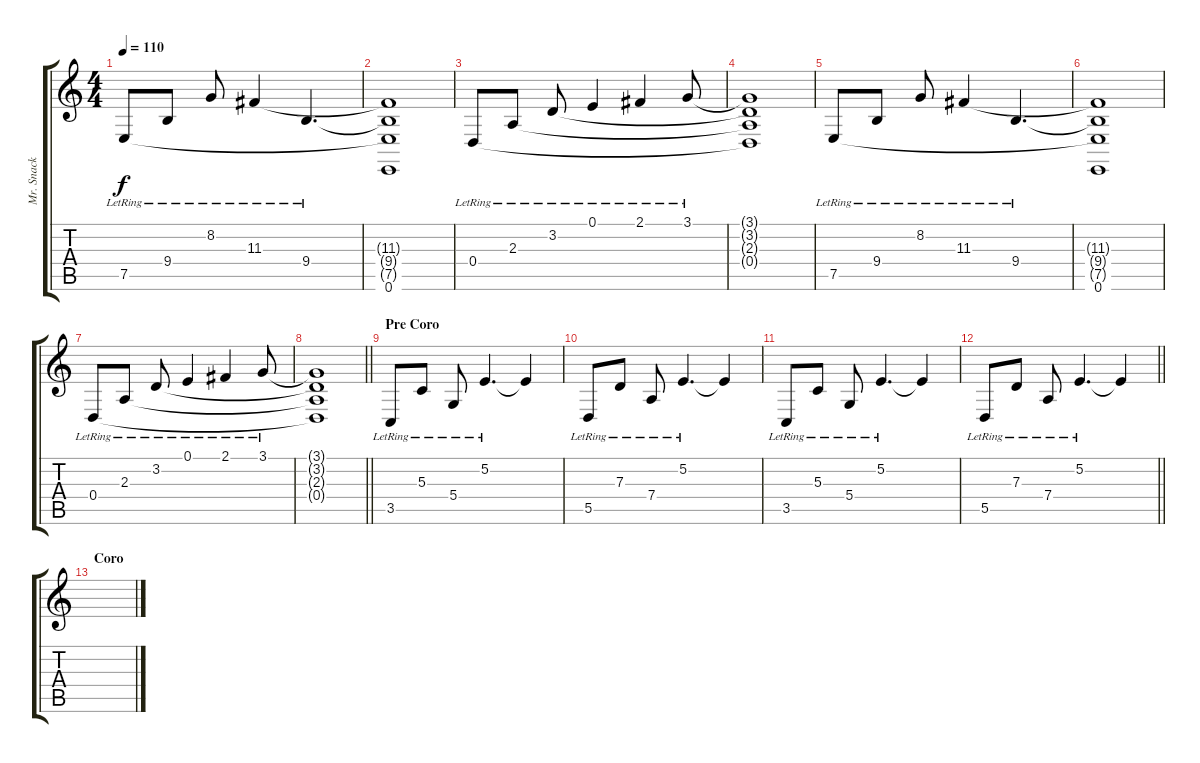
\track ("Mr. Snack Piano" "Mr. Snack ") {instrument acousticgrandpiano}
\staff {score tabs}
\tuning (E4 B3 G3 D3 A2 E2) {hide}
\ts (4 4)
\tempo 110
\clef g2
\ks c
7.5{lr}.8{dy f volume 8 instrument acousticgrandpiano} 9.4{lr}.8 8.2{lr}.8 11.3{lr}.4 9.4{lr}.4{d} |
(11.3{t} 9.4{t} 7.5{t} 0.6{t}).1 |
0.4{lr}.8 2.3{lr}.8 3.2{lr}.8 0.1{lr}.4 2.1{lr}.4 3.1{lr}.8 |
(3.1{t} 3.2{t} 2.3{t} 0.4{t}).1 |
7.5{lr}.8{volume 8 instrument acousticgrandpiano} 9.4{lr}.8 8.2{lr}.8 11.3{lr}.4 9.4{lr}.4{d} |
(11.3{t} 9.4{t} 7.5{t} 0.6).1 |
0.4{lr}.8 2.3{lr}.8 3.2{lr}.8 0.1{lr}.4 2.1{lr}.4 3.1{lr}.8 |
\barLineRight lightlight
(3.1{t} 3.2{t} 2.3{t} 0.4{t}).1 |
\section ("" "Pre Coro")
3.5{lr}.8 5.3{lr}.8 5.4{lr}.8 5.2{lr}.4{d} 5.2{t}.4 |
5.5{lr}.8 7.3{lr}.8 7.4{lr}.8 5.2{lr}.4{d} 5.2{t}.4 |
3.5{lr}.8 5.3{lr}.8 5.4{lr}.8 5.2{lr}.4{d} 5.2{t}.4 |
\barLineRight lightlight
5.5{lr}.8 7.3{lr}.8 7.4{lr}.8 5.2{lr}.4{d} 5.2{t}.4 |
\section ("" "Coro")
